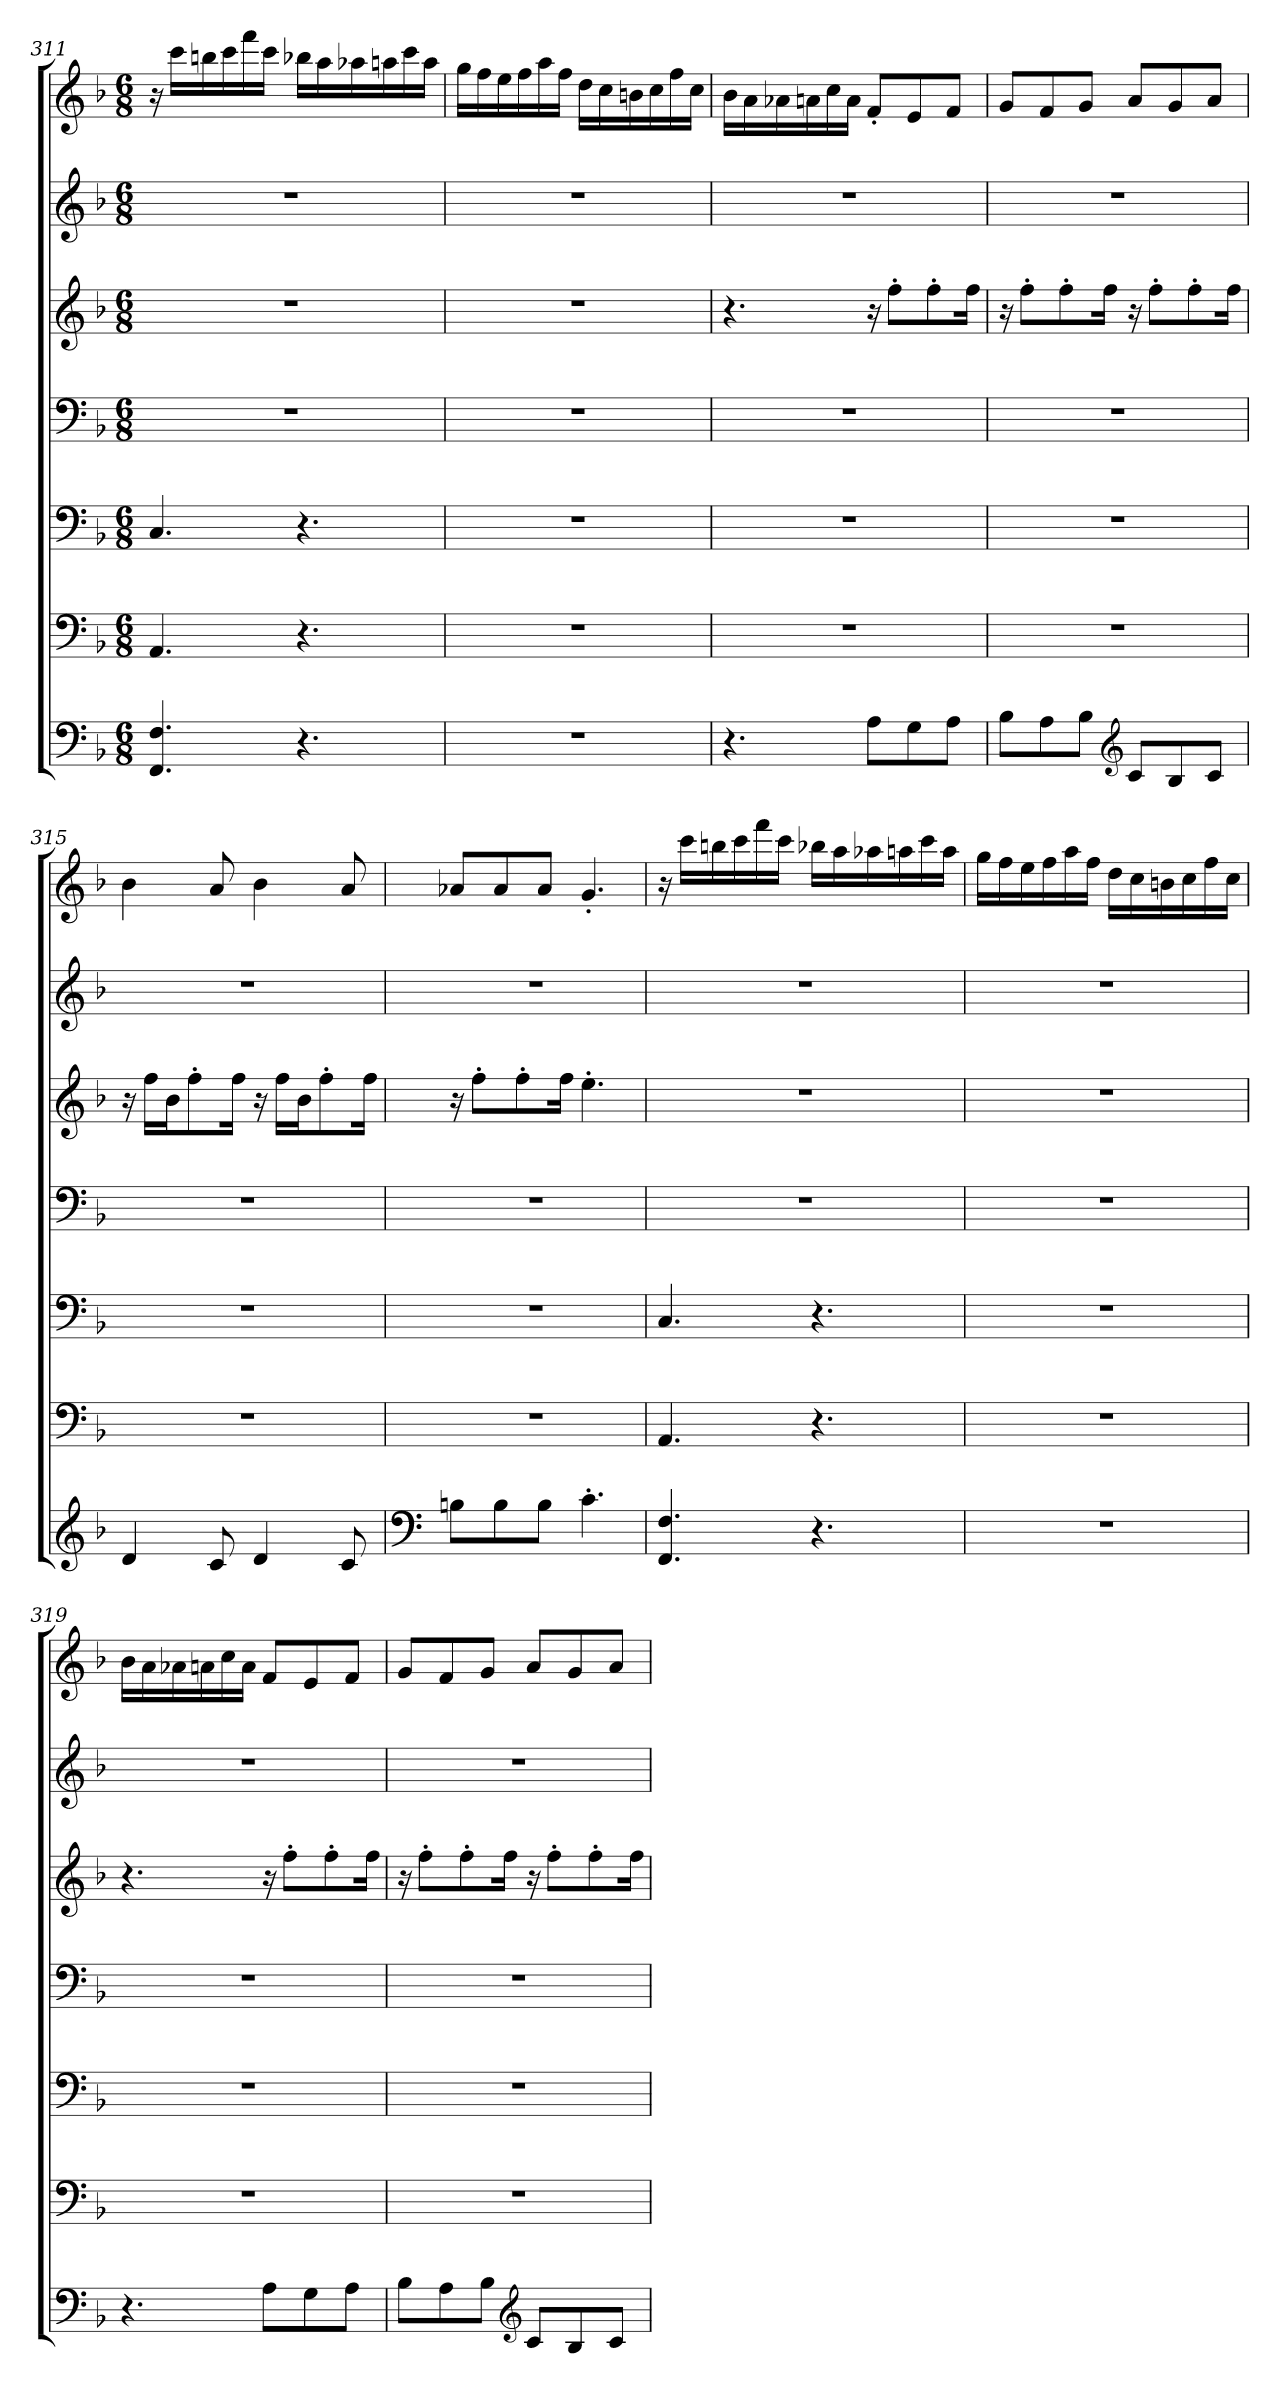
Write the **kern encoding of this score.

**kern	**kern	**kern	**kern	**kern	**kern	**kern
*part5	*part4	*part4	*part3	*part3	*part2	*part1
*staff7	*staff6	*staff5	*staff4	*staff3	*staff2	*staff1
*clefF4	*clefF4	*clefF4	*clefF4	*clefG2	*clefG2	*clefG2
*k[b-]	*k[b-]	*k[b-]	*k[b-]	*k[b-]	*k[b-]	*k[b-]
*M6/8	*M6/8	*M6/8	*M6/8	*M6/8	*M6/8	*M6/8
*MM156	*MM156	*MM156	*MM156	*MM156	*MM156	*MM156
=311	=311	=311	=311	=311	=311	=311
4.FF/ 4.F/	4.AA/	4.C/	2.r	2.r	2.r	16r
.	.	.	.	.	.	16ccc\LL
.	.	.	.	.	.	16bbn\
.	.	.	.	.	.	16ccc\
.	.	.	.	.	.	16fff\
.	.	.	.	.	.	16ccc\JJ
4.r	4.r	4.r	.	.	.	16bb-X\LL
.	.	.	.	.	.	16aa\
.	.	.	.	.	.	16aa-X\
.	.	.	.	.	.	16aan\
.	.	.	.	.	.	16ccc\
.	.	.	.	.	.	16aa\JJ
=312	=312	=312	=312	=312	=312	=312
2.r	2.r	2.r	2.r	2.r	2.r	16gg\LL
.	.	.	.	.	.	16ff\
.	.	.	.	.	.	16ee\
.	.	.	.	.	.	16ff\
.	.	.	.	.	.	16aa\
.	.	.	.	.	.	16ff\JJ
.	.	.	.	.	.	16dd\LL
.	.	.	.	.	.	16cc\
.	.	.	.	.	.	16bn\
.	.	.	.	.	.	16cc\
.	.	.	.	.	.	16ff\
.	.	.	.	.	.	16cc\JJ
!!LO:PB:g=z
=313	=313	=313	=313	=313	=313	=313
4.r	2.r	2.r	2.r	4.r	2.r	16b-\LL
.	.	.	.	.	.	16a\
.	.	.	.	.	.	16a-X\
.	.	.	.	.	.	16an\
.	.	.	.	.	.	16cc\
.	.	.	.	.	.	16a\JJ
8A\L	.	.	.	16r	.	8f'/L
.	.	.	.	8ff'\L	.	.
8G\	.	.	.	.	.	8e/
.	.	.	.	8ff'\	.	.
8A\J	.	.	.	.	.	8f/J
.	.	.	.	16ff\Jk	.	.
=314	=314	=314	=314	=314	=314	=314
8B-\L	2.r	2.r	2.r	16r	2.r	8g/L
.	.	.	.	8ff'\L	.	.
8A\	.	.	.	.	.	8f/
.	.	.	.	8ff'\	.	.
8B-\J	.	.	.	.	.	8g/J
.	.	.	.	16ff\Jk	.	.
*clefG2	*	*	*	*	*	*
8c/L	.	.	.	16r	.	8a/L
.	.	.	.	8ff'\L	.	.
8B-/	.	.	.	.	.	8g/
.	.	.	.	8ff'\	.	.
8c/J	.	.	.	.	.	8a/J
.	.	.	.	16ff\Jk	.	.
=315	=315	=315	=315	=315	=315	=315
*	*	*	*	*	*	*MM159
4d/	2.r	2.r	2.r	16r	2.r	4b-\
.	.	.	.	16ff\LL	.	.
.	.	.	.	16b-\J	.	.
.	.	.	.	8ff'\	.	.
8c/	.	.	.	.	.	8a/
.	.	.	.	16ff\Jk	.	.
*	*	*	*	*	*	*MM159
4d/	.	.	.	16r	.	4b-\
.	.	.	.	16ff\LL	.	.
.	.	.	.	16b-\J	.	.
.	.	.	.	8ff'\	.	.
8c/	.	.	.	.	.	8a/
.	.	.	.	16ff\Jk	.	.
=316	=316	=316	=316	=316	=316	=316
*clefF4	*	*	*	*	*	*
8Bn\L	2.r	2.r	2.r	16r	2.r	8a-X/L
.	.	.	.	8ff'\L	.	.
8B\	.	.	.	.	.	8a-/
.	.	.	.	8ff'\	.	.
8B\J	.	.	.	.	.	8a-/J
.	.	.	.	16ff\Jk	.	.
4.c'\	.	.	.	4.ee'\	.	4.g'/
!!LO:PB:g=z
=317	=317	=317	=317	=317	=317	=317
*	*	*	*	*	*	*MM156
4.FF/ 4.F/	4.AA/	4.C/	2.r	2.r	2.r	16r
.	.	.	.	.	.	16ccc\LL
.	.	.	.	.	.	16bbn\
.	.	.	.	.	.	16ccc\
.	.	.	.	.	.	16fff\
.	.	.	.	.	.	16ccc\JJ
4.r	4.r	4.r	.	.	.	16bb-X\LL
.	.	.	.	.	.	16aa\
.	.	.	.	.	.	16aa-X\
.	.	.	.	.	.	16aan\
.	.	.	.	.	.	16ccc\
.	.	.	.	.	.	16aa\JJ
=318	=318	=318	=318	=318	=318	=318
2.r	2.r	2.r	2.r	2.r	2.r	16gg\LL
.	.	.	.	.	.	16ff\
.	.	.	.	.	.	16ee\
.	.	.	.	.	.	16ff\
.	.	.	.	.	.	16aa\
.	.	.	.	.	.	16ff\JJ
.	.	.	.	.	.	16dd\LL
.	.	.	.	.	.	16cc\
.	.	.	.	.	.	16bn\
.	.	.	.	.	.	16cc\
.	.	.	.	.	.	16ff\
.	.	.	.	.	.	16cc\JJ
=319	=319	=319	=319	=319	=319	=319
4.r	2.r	2.r	2.r	4.r	2.r	16b-\LL
.	.	.	.	.	.	16a\
.	.	.	.	.	.	16a-X\
.	.	.	.	.	.	16an\
.	.	.	.	.	.	16cc\
.	.	.	.	.	.	16a\JJ
8A\L	.	.	.	16r	.	8f/L
.	.	.	.	8ff'\L	.	.
8G\	.	.	.	.	.	8e/
.	.	.	.	8ff'\	.	.
8A\J	.	.	.	.	.	8f/J
.	.	.	.	16ff\Jk	.	.
!!LO:PB:g=z
=320	=320	=320	=320	=320	=320	=320
8B-\L	2.r	2.r	2.r	16r	2.r	8g/L
.	.	.	.	8ff'\L	.	.
8A\	.	.	.	.	.	8f/
.	.	.	.	8ff'\	.	.
8B-\J	.	.	.	.	.	8g/J
.	.	.	.	16ff\Jk	.	.
*clefG2	*	*	*	*	*	*
8c/L	.	.	.	16r	.	8a/L
.	.	.	.	8ff'\L	.	.
8B-/	.	.	.	.	.	8g/
.	.	.	.	8ff'\	.	.
8c/J	.	.	.	.	.	8a/J
.	.	.	.	16ff\Jk	.	.
=	=	=	=	=	=	=
*-	*-	*-	*-	*-	*-	*-
